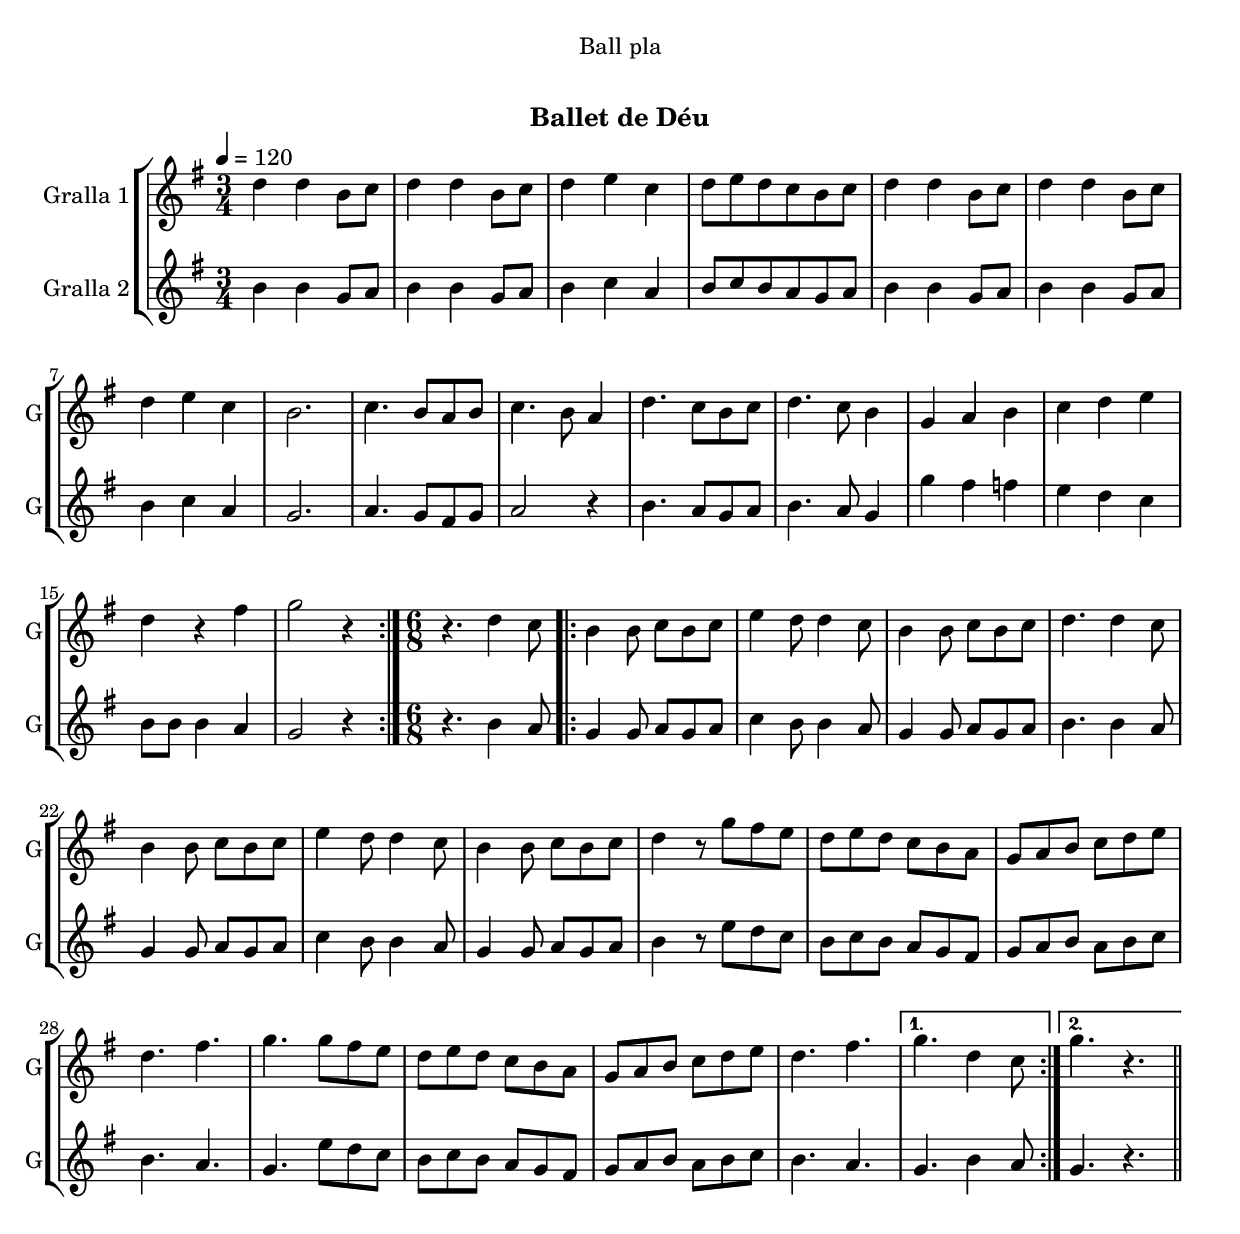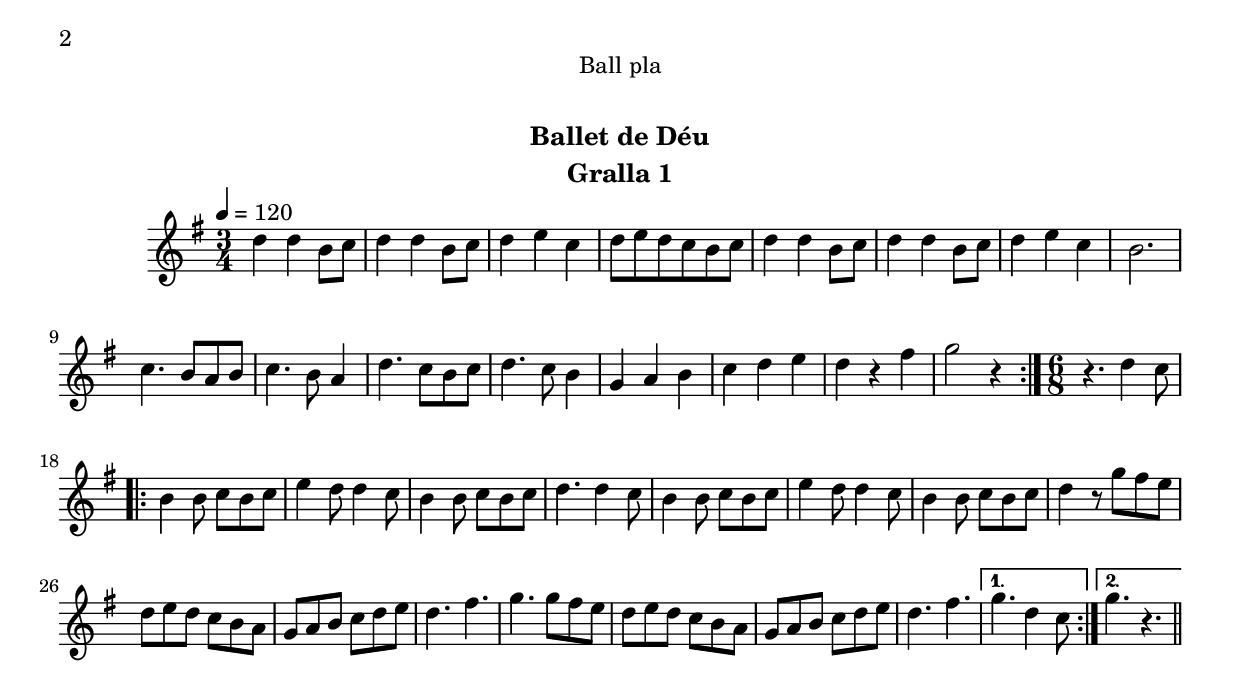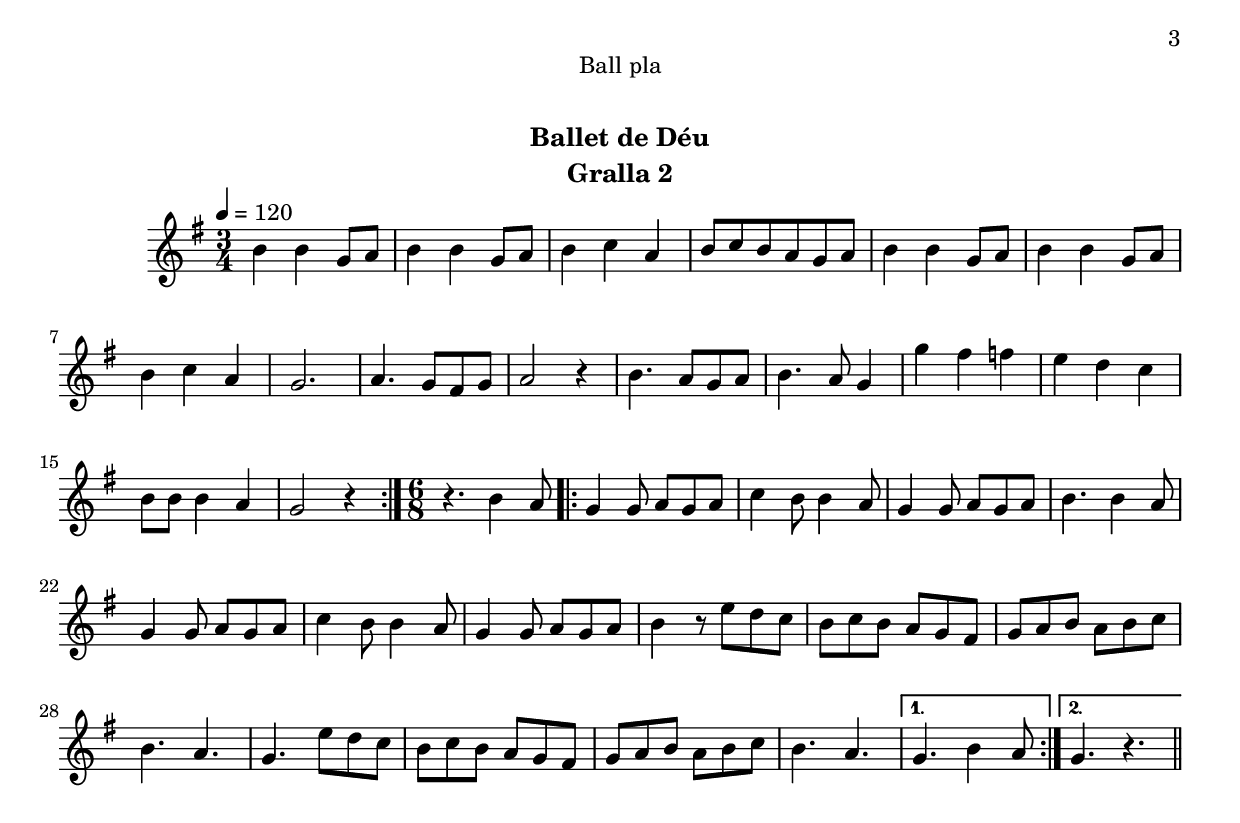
\version "2.22.1"

\header {
  dedication="Ball pla"
  title="  "
  subtitle="Ballet de Déu"
  subsubtitle=""
  poet=""
  meter=""
  piece=""
  composer=""
  arranger=""
  opus=""
  instrument=""
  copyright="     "
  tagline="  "
}

liniaroAa =
\relative d''
{
  \tempo 4=120
  \clef treble
  \key g \major
  \time 3/4
  \repeat volta 2 { d4 d b8 c  |
  d4 d b8 c  |
  d4 e c  |
  d8 e d c b c  |
  %05
  d4 d b8 c  |
  d4 d b8 c  |
  d4 e c  |
  b2.  |
  c4. b8 a b  |
  %10
  c4. b8 a4  |
  d4. c8 b c  |
  d4. c8 b4  |
  g4 a b  |
  c4 d e  |
  %15
  d4 r fis  |
  g2 r4  | }
  \time 6/8   r4. d4 c8  |
  \repeat volta 2 { b4 b8 c b c  |
  e4 d8 d4 c8  |
  %20
  b4 b8 c b c  |
  d4. d4 c8  |
  b4 b8 c b c  |
  e4 d8 d4 c8  |
  b4 b8 c b c  |
  %25
  d4 r8 g fis e  |
  d8 e d c b a  |
  g8 a b c d e  |
  d4. fis  |
  g4. g8 fis e  |
  %30
  d8 e d c b a  |
  g8 a b c d e  |
  d4. fis }
  \alternative { { g4. d4 c8 }
  { g'4. r } } \bar "||"
}

liniaroAb =
\relative b'
{
  \tempo 4=120
  \clef treble
  \key g \major
  \time 3/4
  \repeat volta 2 { b4 b g8 a  |
  b4 b g8 a  |
  b4 c a  |
  b8 c b a g a  |
  %05
  b4 b g8 a  |
  b4 b g8 a  |
  b4 c a  |
  g2.  |
  a4. g8 fis g  |
  %10
  a2 r4  |
  b4. a8 g a  |
  b4. a8 g4  |
  g'4 fis f  |
  e4 d c  |
  %15
  b8 b b4 a  |
  g2 r4  | }
  \time 6/8   r4. b4 a8  |
  \repeat volta 2 { g4 g8 a g a  |
  c4 b8 b4 a8  |
  %20
  g4 g8 a g a  |
  b4. b4 a8  |
  g4 g8 a g a  |
  c4 b8 b4 a8  |
  g4 g8 a g a  |
  %25
  b4 r8 e d c  |
  b8 c b a g fis  |
  g8 a b a b c  |
  b4. a  |
  g4. e'8 d c  |
  %30
  b8 c b a g fis  |
  g8 a b a b c  |
  b4. a }
  \alternative { { g4. b4 a8 }
  { g4. r } } \bar "||"
}

\bookpart {
  \score {
    \new StaffGroup {
      \override Score.RehearsalMark #'self-alignment-X = #LEFT
      <<
        \new Staff \with {instrumentName = #"Gralla 1" shortInstrumentName = #"G"} \liniaroAa
        \new Staff \with {instrumentName = #"Gralla 2" shortInstrumentName = #"G"} \liniaroAb
      >>
    }
    \layout {}
  }
  \score { \unfoldRepeats
    \new StaffGroup {
      \override Score.RehearsalMark #'self-alignment-X = #LEFT
      <<
        \new Staff \with {instrumentName = #"Gralla 1" shortInstrumentName = #"G"} \liniaroAa
        \new Staff \with {instrumentName = #"Gralla 2" shortInstrumentName = #"G"} \liniaroAb
      >>
    }
    \midi {}
  }
}

\bookpart {
  \header {instrument="Gralla 1"}
  \score {
    \new StaffGroup {
      \override Score.RehearsalMark #'self-alignment-X = #LEFT
      <<
        \new Staff \liniaroAa
      >>
    }
    \layout {}
  }
  \score { \unfoldRepeats
    \new StaffGroup {
      \override Score.RehearsalMark #'self-alignment-X = #LEFT
      <<
        \new Staff \liniaroAa
      >>
    }
    \midi {}
  }
}

\bookpart {
  \header {instrument="Gralla 2"}
  \score {
    \new StaffGroup {
      \override Score.RehearsalMark #'self-alignment-X = #LEFT
      <<
        \new Staff \liniaroAb
      >>
    }
    \layout {}
  }
  \score { \unfoldRepeats
    \new StaffGroup {
      \override Score.RehearsalMark #'self-alignment-X = #LEFT
      <<
        \new Staff \liniaroAb
      >>
    }
    \midi {}
  }
}

